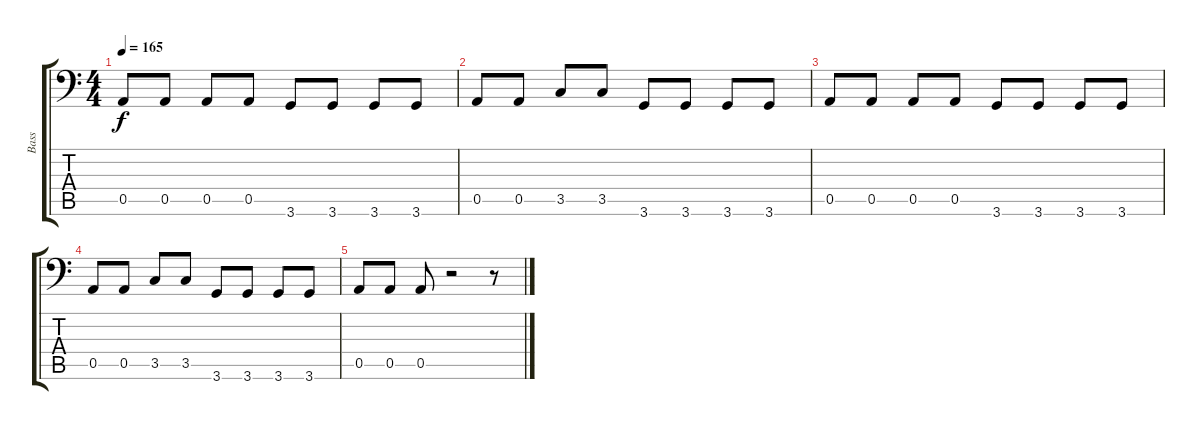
\track ("Bass" "Bass") {instrument electricbassfinger}
\staff {score tabs}
\tuning (E3 B2 G2 D2 A1 E1) {hide}
\ts (4 4)
\tempo 165
\clef f4
\ks c
0.5.8{dy f} 0.5.8 0.5.8 0.5.8 3.6.8 3.6.8 3.6.8 3.6.8 |
0.5.8 0.5.8 3.5.8 3.5.8 3.6.8 3.6.8 3.6.8 3.6.8 |
0.5.8 0.5.8 0.5.8 0.5.8 3.6.8 3.6.8 3.6.8 3.6.8 |
0.5.8 0.5.8 3.5.8 3.5.8 3.6.8 3.6.8 3.6.8 3.6.8 |
0.5.8 0.5.8 0.5.8 r.2 r.8
